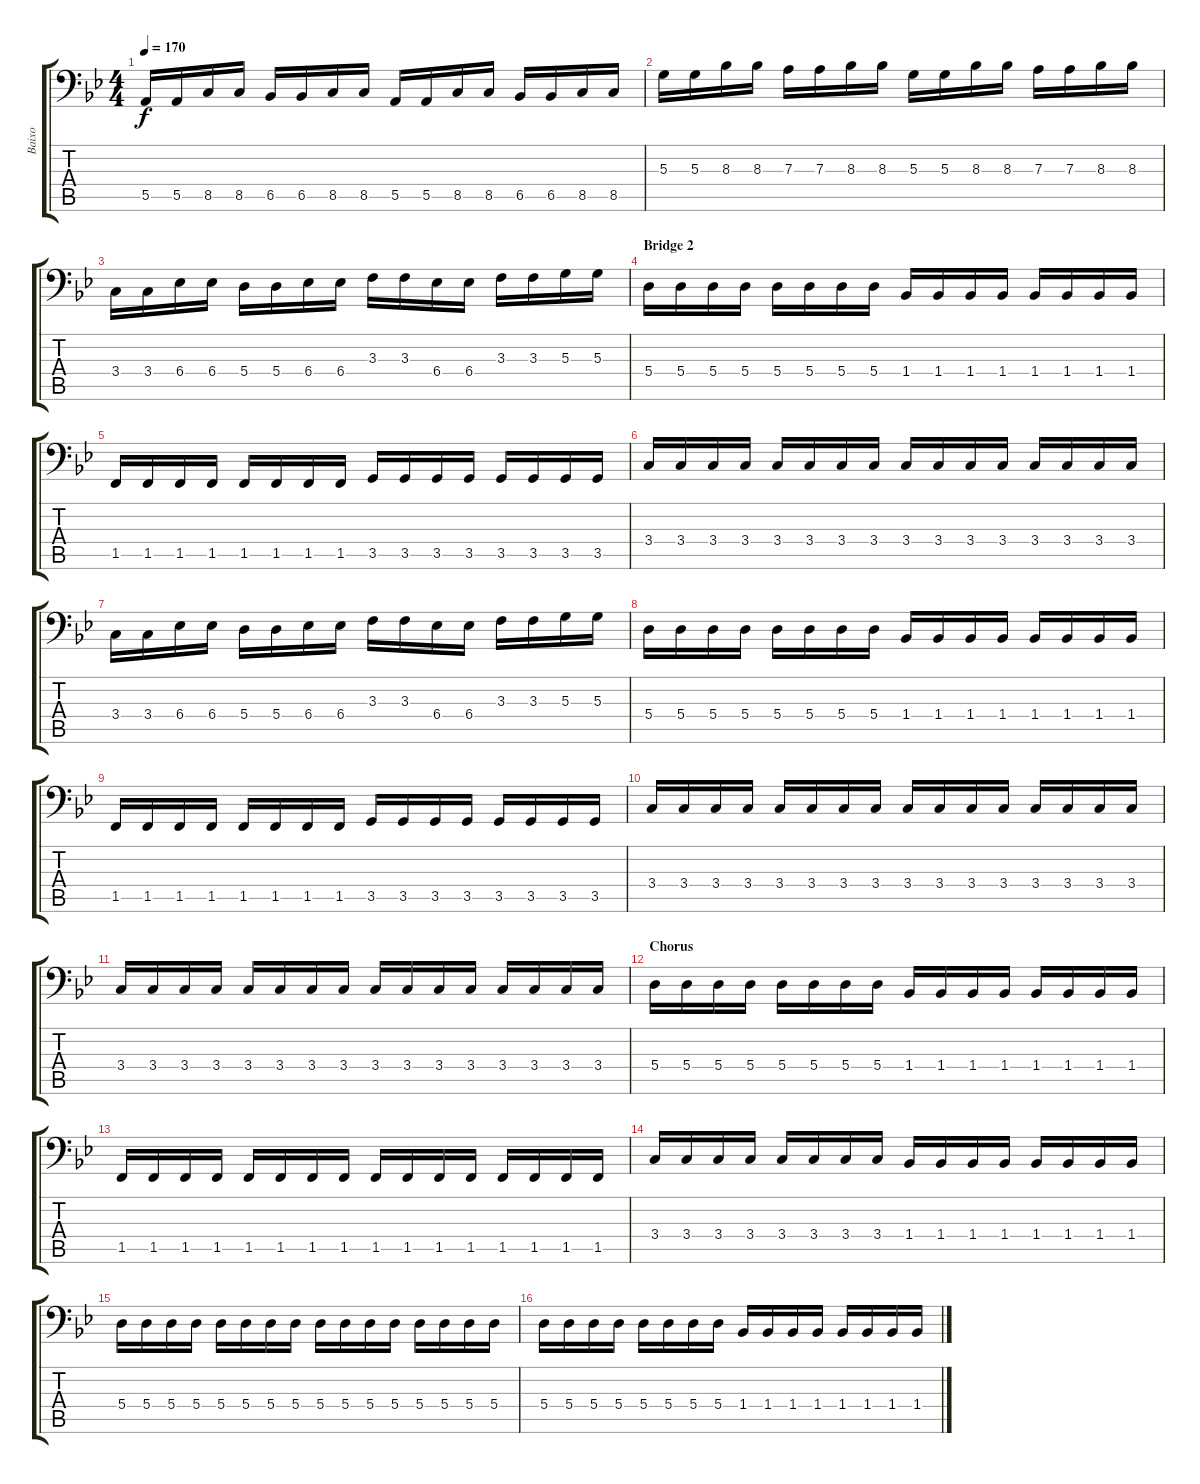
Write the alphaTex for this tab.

\track ("Baixo" "Baixo") {instrument electricbassfinger}
\staff {score tabs}
\tuning (C3 G2 D2 A1 E1 B0) {hide}
\ts (4 4)
\tempo 170
\clef f4
\ks bb
5.5.16{dy f} 5.5.16 8.5.16 8.5.16 6.5.16 6.5.16 8.5.16 8.5.16 5.5.16 5.5.16 8.5.16 8.5.16 6.5.16 6.5.16 8.5.16 8.5.16 |
5.3.16 5.3.16 8.3.16 8.3.16 7.3.16 7.3.16 8.3.16 8.3.16 5.3.16 5.3.16 8.3.16 8.3.16 7.3.16 7.3.16 8.3.16 8.3.16 |
3.4.16 3.4.16 6.4.16 6.4.16 5.4.16 5.4.16 6.4.16 6.4.16 3.3.16 3.3.16 6.4.16 6.4.16 3.3.16 3.3.16 5.3.16 5.3.16 |
\section ("" "Bridge 2")
5.4.16 5.4.16 5.4.16 5.4.16 5.4.16 5.4.16 5.4.16 5.4.16 1.4.16 1.4.16 1.4.16 1.4.16 1.4.16 1.4.16 1.4.16 1.4.16 |
1.5.16 1.5.16 1.5.16 1.5.16 1.5.16 1.5.16 1.5.16 1.5.16 3.5.16 3.5.16 3.5.16 3.5.16 3.5.16 3.5.16 3.5.16 3.5.16 |
3.4.16 3.4.16 3.4.16 3.4.16 3.4.16 3.4.16 3.4.16 3.4.16 3.4.16 3.4.16 3.4.16 3.4.16 3.4.16 3.4.16 3.4.16 3.4.16 |
3.4.16 3.4.16 6.4.16 6.4.16 5.4.16 5.4.16 6.4.16 6.4.16 3.3.16 3.3.16 6.4.16 6.4.16 3.3.16 3.3.16 5.3.16 5.3.16 |
5.4.16 5.4.16 5.4.16 5.4.16 5.4.16 5.4.16 5.4.16 5.4.16 1.4.16 1.4.16 1.4.16 1.4.16 1.4.16 1.4.16 1.4.16 1.4.16 |
1.5.16 1.5.16 1.5.16 1.5.16 1.5.16 1.5.16 1.5.16 1.5.16 3.5.16 3.5.16 3.5.16 3.5.16 3.5.16 3.5.16 3.5.16 3.5.16 |
3.4.16 3.4.16 3.4.16 3.4.16 3.4.16 3.4.16 3.4.16 3.4.16 3.4.16 3.4.16 3.4.16 3.4.16 3.4.16 3.4.16 3.4.16 3.4.16 |
3.4.16 3.4.16 3.4.16 3.4.16 3.4.16 3.4.16 3.4.16 3.4.16 3.4.16 3.4.16 3.4.16 3.4.16 3.4.16 3.4.16 3.4.16 3.4.16 |
\section ("" "Chorus")
5.4.16 5.4.16 5.4.16 5.4.16 5.4.16 5.4.16 5.4.16 5.4.16 1.4.16 1.4.16 1.4.16 1.4.16 1.4.16 1.4.16 1.4.16 1.4.16 |
1.5.16 1.5.16 1.5.16 1.5.16 1.5.16 1.5.16 1.5.16 1.5.16 1.5.16 1.5.16 1.5.16 1.5.16 1.5.16 1.5.16 1.5.16 1.5.16 |
3.4.16 3.4.16 3.4.16 3.4.16 3.4.16 3.4.16 3.4.16 3.4.16 1.4.16 1.4.16 1.4.16 1.4.16 1.4.16 1.4.16 1.4.16 1.4.16 |
5.4.16 5.4.16 5.4.16 5.4.16 5.4.16 5.4.16 5.4.16 5.4.16 5.4.16 5.4.16 5.4.16 5.4.16 5.4.16 5.4.16 5.4.16 5.4.16 |
5.4.16 5.4.16 5.4.16 5.4.16 5.4.16 5.4.16 5.4.16 5.4.16 1.4.16 1.4.16 1.4.16 1.4.16 1.4.16 1.4.16 1.4.16 1.4.16
